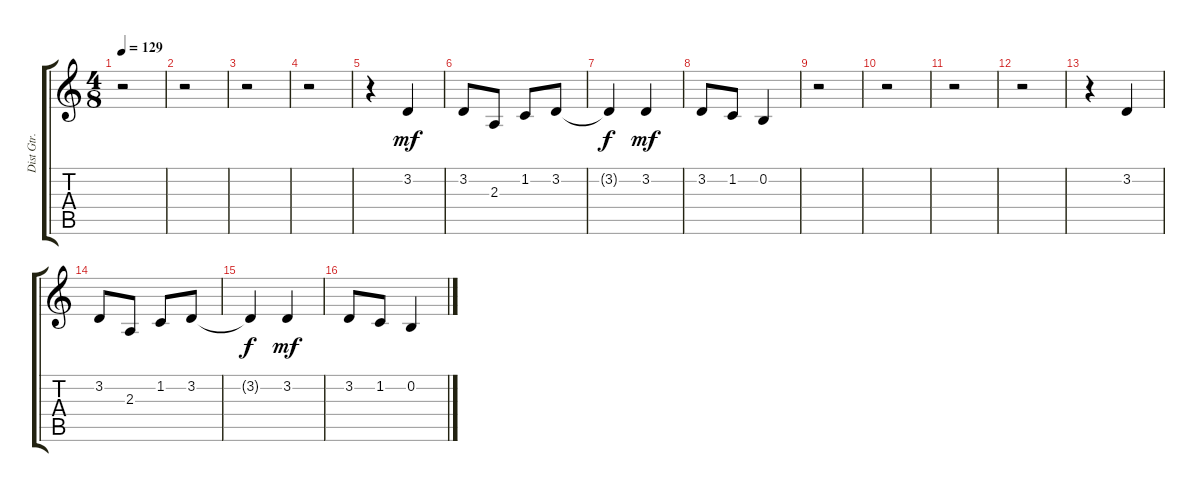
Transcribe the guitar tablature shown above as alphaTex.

\track ("Dist Gtr." "Dist Gtr.") {instrument lead5charang}
\staff {score tabs}
\tuning (E4 B3 G3 D3 A2 E2) {hide}
\ts (4 8)
\tempo 129
\clef g2
\ks c
r.2{dy mp} |
r.2 |
r.2 |
r.2 |
r.4 3.2.4{dy mf} |
3.2.8 2.3.8 1.2.8 3.2.8 |
3.2{t}.4{dy f} 3.2.4{dy mf} |
3.2.8 1.2.8 0.2.4 |
r.2 |
r.2 |
r.2 |
r.2 |
r.4 3.2.4 |
3.2.8 2.3.8 1.2.8 3.2.8 |
3.2{t}.4{dy f} 3.2.4{dy mf} |
3.2.8 1.2.8 0.2.4
